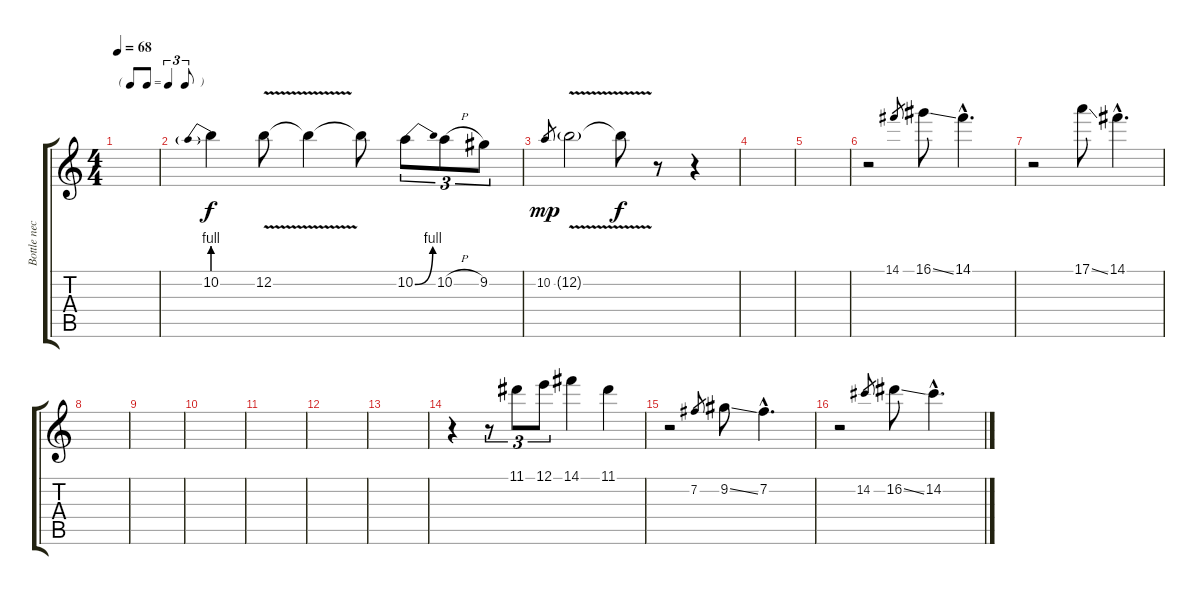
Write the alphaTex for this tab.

\track ("Bottle neck guitar" "Bottle nec") {instrument distortionguitar}
\staff {score tabs}
\tuning (E4 B3 G3 D3 A2 E2) {hide}
\ts (4 4)
\tf triplet8th
\tempo 68
\clef g2
\ks c
|
10.2{be (prebend 0 4 60 4)}.4 12.2{v}.8 12.2{t}.4 12.2{t}.8 10.2{be (bend 0 0 60 4)}.8{tu (3 2)} 10.2{h}.8{tu (3 2)} 9.2.8{tu (3 2)} |
10.2.8{gr dy mp} 12.2{v g}.2 12.2{t}.8{dy f} r.8 r.4 |
|
|
r.2 14.1.8{gr} 16.1{ss}.8 14.1{hac}.4{d} |
r.2 17.1{ss}.8 14.1{hac}.4{d} |
|
|
|
|
|
|
r.4 r.8{tu (3 2)} 11.1.8{tu (3 2)} 12.1.8{tu (3 2)} 14.1.4 11.1.4 |
r.2 7.2.8{gr} 9.2{ss}.8 7.2{hac}.4{d} |
r.2 14.2.8{gr} 16.2{ss}.8 14.2{hac}.4{d}
